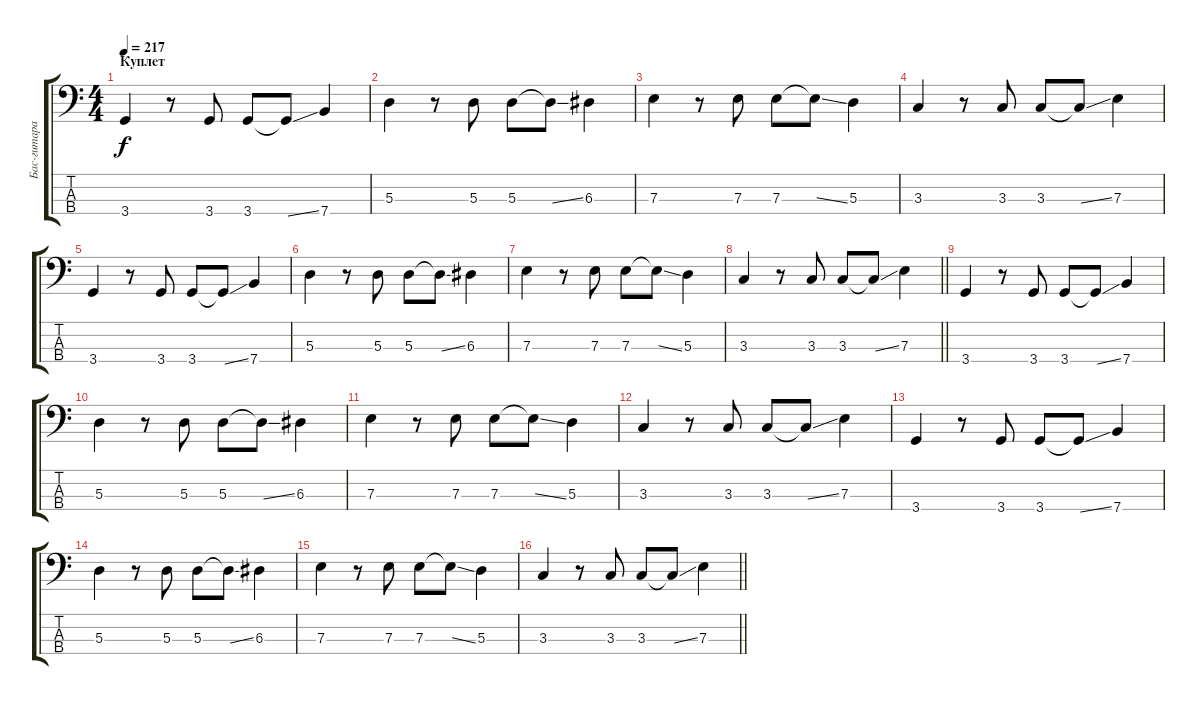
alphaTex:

\track ("Бас-гитара" "Бас-гитара") {instrument electricbassfinger}
\staff {score tabs}
\tuning (G2 D2 A1 E1) {hide}
\ts (4 4)
\section ("" "Куплет")
\tempo 217
\clef f4
\ks c
3.4.4{dy f} r.8 3.4.8 3.4.8 3.4{ss t}.8 7.4.4 |
5.3.4 r.8 5.3.8 5.3.8 5.3{ss t}.8 6.3.4 |
7.3.4 r.8 7.3.8 7.3.8 7.3{ss t}.8 5.3.4 |
3.3.4 r.8 3.3.8 3.3.8 3.3{ss t}.8 7.3.4 |
3.4.4 r.8 3.4.8 3.4.8 3.4{ss t}.8 7.4.4 |
5.3.4 r.8 5.3.8 5.3.8 5.3{ss t}.8 6.3.4 |
7.3.4 r.8 7.3.8 7.3.8 7.3{ss t}.8 5.3.4 |
\barLineRight lightlight
3.3.4 r.8 3.3.8 3.3.8 3.3{ss t}.8 7.3.4 |
3.4.4 r.8 3.4.8 3.4.8 3.4{ss t}.8 7.4.4 |
5.3.4 r.8 5.3.8 5.3.8 5.3{ss t}.8 6.3.4 |
7.3.4 r.8 7.3.8 7.3.8 7.3{ss t}.8 5.3.4 |
3.3.4 r.8 3.3.8 3.3.8 3.3{ss t}.8 7.3.4 |
3.4.4 r.8 3.4.8 3.4.8 3.4{ss t}.8 7.4.4 |
5.3.4 r.8 5.3.8 5.3.8 5.3{ss t}.8 6.3.4 |
7.3.4 r.8 7.3.8 7.3.8 7.3{ss t}.8 5.3.4 |
\barLineRight lightlight
3.3.4 r.8 3.3.8 3.3.8 3.3{ss t}.8 7.3.4
